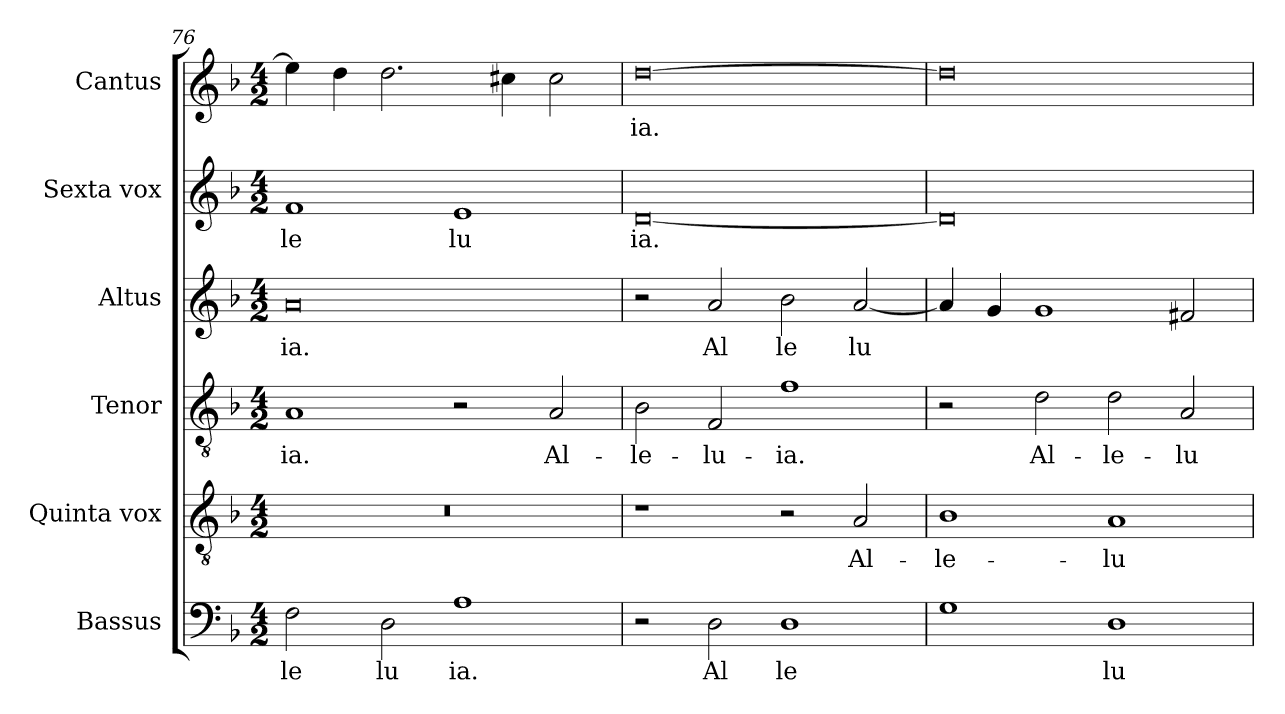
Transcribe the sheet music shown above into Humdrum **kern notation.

**kern	**text	**kern	**text	**kern	**text	**kern	**text	**kern	**text	**kern	**text
*part6	*part6	*part5	*part5	*part4	*part4	*part3	*part3	*part2	*part2	*part1	*part1
*staff6	*staff6	*staff5	*staff5	*staff4	*staff4	*staff3	*staff3	*staff2	*staff2	*staff1	*staff1
*I"Bassus	*	*I"Quinta vox	*	*I"Tenor	*	*I"Altus	*	*I"Sexta vox	*	*I"Cantus	*
*clefF4	*	*clefGv2	*	*clefGv2	*	*clefG2	*	*clefG2	*	*clefG2	*
*k[b-]	*	*k[b-]	*	*k[b-]	*	*k[b-]	*	*k[b-]	*	*k[b-]	*
*F:	*	*F:	*	*F:	*	*F:	*	*F:	*	*F:	*
*M4/2	*	*M4/2	*	*M4/2	*	*M4/2	*	*M4/2	*	*M4/2	*
=76	=76	=76	=76	=76	=76	=76	=76	=76	=76	=76	=76
!	!LO:LY:b:cj	!	!	!	!LO:LY:b:cj	!	!LO:LY:b:cj	!	!LO:LY:b:cj	!	!
2F\	le	0r	.	1A	-ia.	0a	ia.	1f	le	4ee\]	.
.	.	.	.	.	.	.	.	.	.	4dd\	.
!	!LO:LY:b:cj	!	!	!	!	!	!	!	!	!	!
2D\	lu	.	.	.	.	.	.	.	.	2.dd\	.
!	!LO:LY:b:cj	!	!	!	!	!	!	!	!LO:LY:b:cj	!	!
1A	ia.	.	.	2r	.	.	.	1e	lu	.	.
.	.	.	.	.	.	.	.	.	.	4cc#\	.
!	!	!	!	!	!LO:LY:b:cj	!	!	!	!	!	!
.	.	.	.	2A/	Al-	.	.	.	.	2cc#\	.
=77	=77	=77	=77	=77	=77	=77	=77	=77	=77	=77	=77
!	!	!	!	!	!LO:LY:b:cj	!	!	!	!LO:LY:b:cj	!	!LO:LY:b:cj
2r	.	1r	.	2B-\	-le-	2r	.	[<0d	ia.	[>0dd	ia.
!	!LO:LY:b:cj	!	!	!	!LO:LY:b:cj	!	!LO:LY:b:cj	!	!	!	!
2D\	Al	.	.	2F/	-lu-	2a/	Al	.	.	.	.
!	!LO:LY:b:cj	!	!	!	!LO:LY:b:cj	!	!LO:LY:b:cj	!	!	!	!
1D	le	2r	.	1f	-ia.	2b-\	le	.	.	.	.
!	!	!	!LO:LY:b:cj	!	!	!	!LO:LY:b:cj	!	!	!	!
.	.	2A/	Al-	.	.	[<2a/	lu	.	.	.	.
=78	=78	=78	=78	=78	=78	=78	=78	=78	=78	=78	=78
!	!	!	!LO:LY:b:cj	!	!	!	!	!	!	!	!
1G	.	1B-	-le-	2r	.	4a/]	.	0d]	.	0dd]	.
.	.	.	.	.	.	4g/	.	.	.	.	.
!	!	!	!	!	!LO:LY:b:cj	!	!	!	!	!	!
.	.	.	.	2d\	Al-	1g	.	.	.	.	.
!	!LO:LY:b:cj	!	!LO:LY:b:cj	!	!LO:LY:b:cj	!	!	!	!	!	!
1D	lu	1A	-lu-	2d\	-le-	.	.	.	.	.	.
!	!	!	!	!	!LO:LY:b:cj	!	!	!	!	!	!
.	.	.	.	2A/	-lu-	2f#/	.	.	.	.	.
=	=	=	=	=	=	=	=	=	=	=	=
*-	*-	*-	*-	*-	*-	*-	*-	*-	*-	*-	*-
